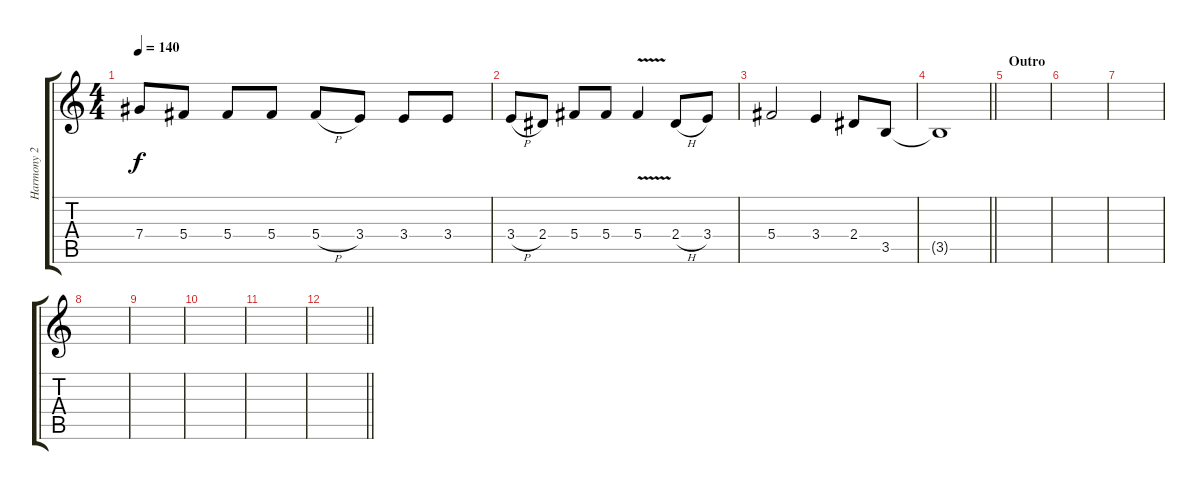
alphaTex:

\track ("Harmony 2" "Harmony 2") {instrument overdrivenguitar}
\staff {score tabs}
\tuning (Eb4 Bb3 Gb3 Db3 Ab2 Db2) {hide}
\ts (4 4)
\tempo 140
\clef g2
\ks c
7.4.8{dy f} 5.4.8 5.4.8 5.4.8 5.4{h}.8 3.4.8 3.4.8 3.4.8 |
3.4{h}.8 2.4.8 5.4.8 5.4.8 5.4{v}.4 2.4{h}.8 3.4.8 |
5.4.2 3.4.4 2.4.8 3.5.8 |
\barLineRight lightlight
3.5{t}.1 |
\section ("" "Outro")
|
|
|
|
|
|
|
\barLineRight lightlight
